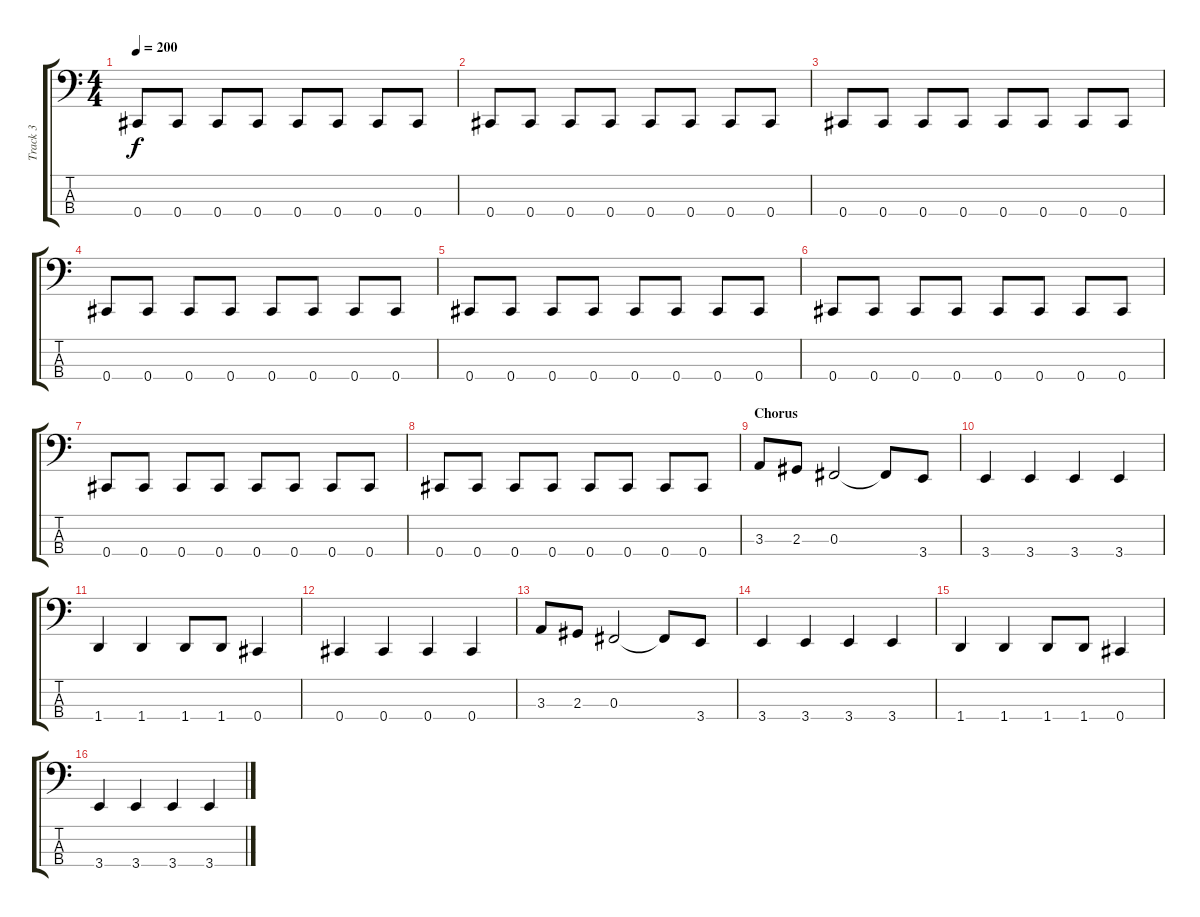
\track ("Track 3" "Track 3") {instrument electricbasspick}
\staff {score tabs}
\tuning (E2 B1 Gb1 Db1) {hide}
\ts (4 4)
\tempo 200
\clef f4
\ks c
0.4.8{dy f} 0.4.8 0.4.8 0.4.8 0.4.8 0.4.8 0.4.8 0.4.8 |
0.4.8 0.4.8 0.4.8 0.4.8 0.4.8 0.4.8 0.4.8 0.4.8 |
0.4.8 0.4.8 0.4.8 0.4.8 0.4.8 0.4.8 0.4.8 0.4.8 |
0.4.8 0.4.8 0.4.8 0.4.8 0.4.8 0.4.8 0.4.8 0.4.8 |
0.4.8 0.4.8 0.4.8 0.4.8 0.4.8 0.4.8 0.4.8 0.4.8 |
0.4.8 0.4.8 0.4.8 0.4.8 0.4.8 0.4.8 0.4.8 0.4.8 |
0.4.8 0.4.8 0.4.8 0.4.8 0.4.8 0.4.8 0.4.8 0.4.8 |
0.4.8 0.4.8 0.4.8 0.4.8 0.4.8 0.4.8 0.4.8 0.4.8 |
\section ("" "Chorus")
3.3.8 2.3.8 0.3.2 0.3{t}.8 3.4.8 |
3.4.4 3.4.4 3.4.4 3.4.4 |
1.4.4 1.4.4 1.4.8 1.4.8 0.4.4 |
0.4.4 0.4.4 0.4.4 0.4.4 |
3.3.8 2.3.8 0.3.2 0.3{t}.8 3.4.8 |
3.4.4 3.4.4 3.4.4 3.4.4 |
1.4.4 1.4.4 1.4.8 1.4.8 0.4.4 |
3.4.4 3.4.4 3.4.4 3.4.4
